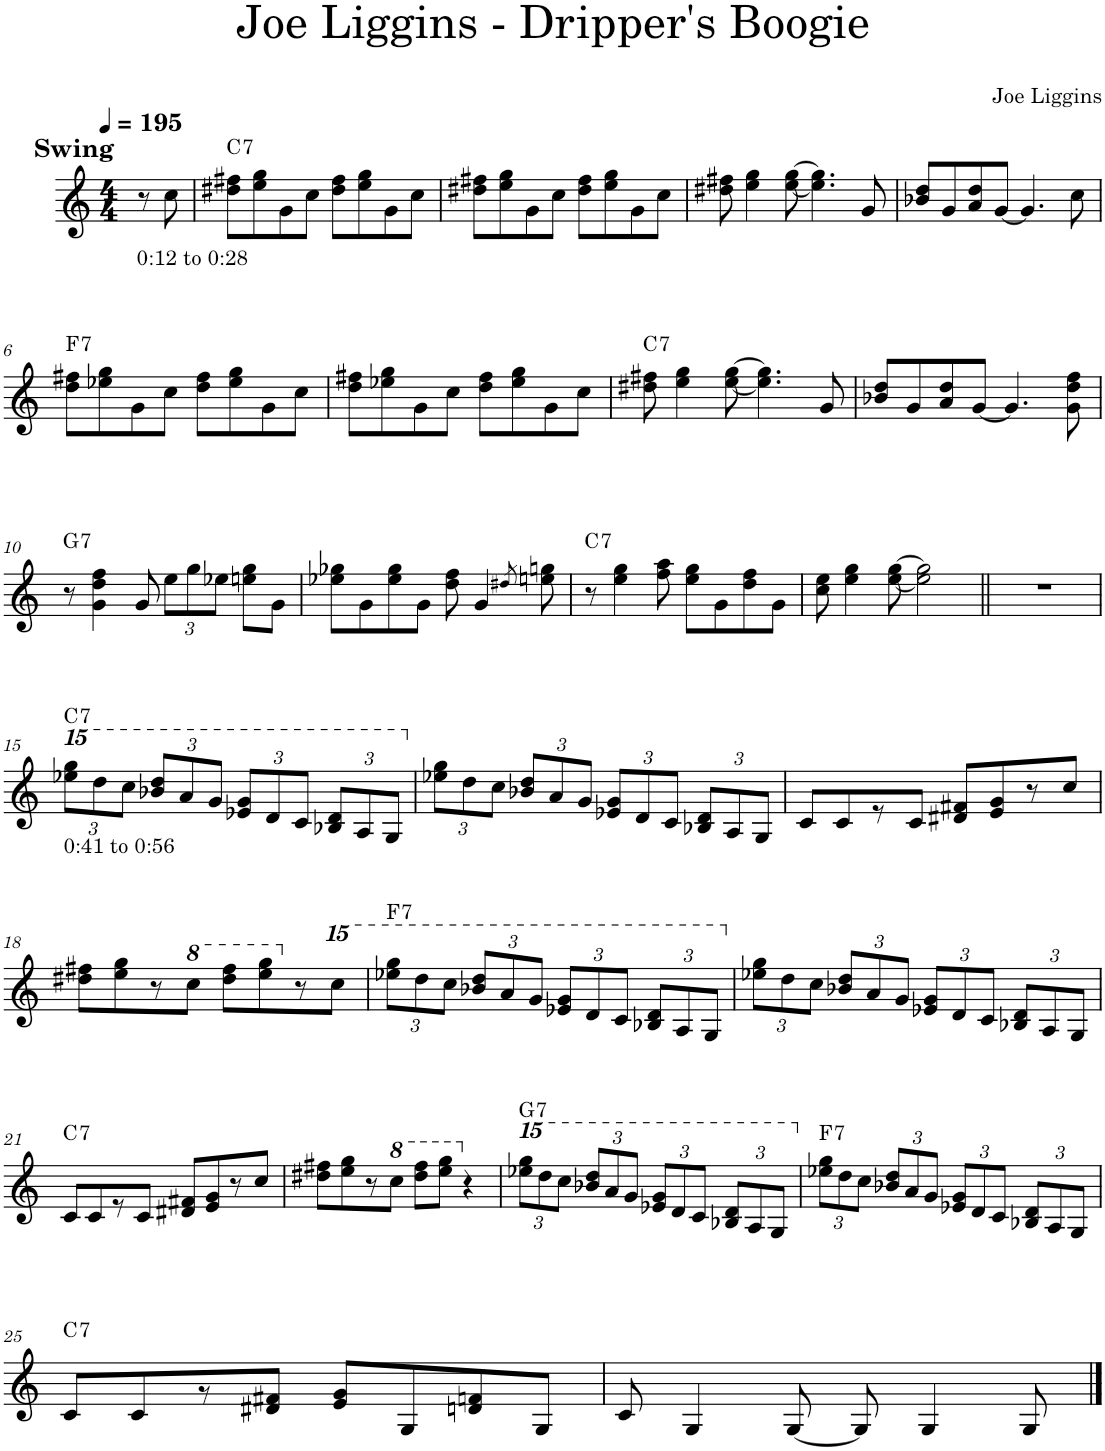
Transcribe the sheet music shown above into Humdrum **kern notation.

**kern	**harte
*part1	*part1
*staff1	*
*I"Piano	*
*I'Pno.	*
*clefG2	*
*k[]	*
*M4/4	*
*MM195	*
=1	=1
!LO:TX:a:B:t=Swing	!
8r	.
!LO:TX:b:t=0&colon;12 to 0&colon;28	!
8cc\	.
=2	=2
!	!LO:H:kt=7
8dd#X\ 8ff#X\L	C:7
8ee\ 8gg\	.
8g\	.
8cc\J	.
8dd#\ 8ff#\L	.
8ee\ 8gg\	.
8g\	.
8cc\J	.
=3	=3
8dd#X\ 8ff#X\L	.
8ee\ 8gg\	.
8g\	.
8cc\J	.
8dd#\ 8ff#\L	.
8ee\ 8gg\	.
8g\	.
8cc\J	.
=4	=4
8dd#X\ 8ff#X\	.
4ee\ 4gg\	.
[8ee\ [8gg\	.
4.ee\] 4.gg\]	.
8g/	.
=5	=5
8b-X/ 8dd/L	.
8g/	.
8a/ 8dd/	.
[8g/J	.
4.g/]	.
8cc\	.
!!LO:LB:g=z
=6	=6
!	!LO:H:kt=7
8dd\ 8ff#X\L	F:7
8ee-X\ 8gg\	.
8g\	.
8cc\J	.
8dd\ 8ff#\L	.
8ee-\ 8gg\	.
8g\	.
8cc\J	.
=7	=7
8dd\ 8ff#X\L	.
8ee-X\ 8gg\	.
8g\	.
8cc\J	.
8dd\ 8ff#\L	.
8ee-\ 8gg\	.
8g\	.
8cc\J	.
=8	=8
!	!LO:H:kt=7
8dd#X\ 8ff#X\	C:7
4ee\ 4gg\	.
[8ee\ [8gg\	.
4.ee\] 4.gg\]	.
8g/	.
=9	=9
8b-X/ 8dd/L	.
8g/	.
8a/ 8dd/	.
[8g/J	.
4.g/]	.
8g\ 8dd\ 8ff\	.
!!LO:LB:g=z
=10	=10
!	!LO:H:kt=7
8r	G:7
4g\ 4dd\ 4ff\	.
8g/	.
*Xbrackettup	*
12ee\L	.
12gg\	.
12ee-X\J	.
8een\ 8gg\L	.
8g\J	.
=11	=11
8ee-X\ 8gg-X\L	.
8g\	.
8ee-\ 8gg-\	.
8g\J	.
8dd\ 8ff\	.
4g/	.
8qdd#X/	.
8een\ 8ggn\	.
=12	=12
!	!LO:H:kt=7
8r	C:7
4ee\ 4gg\	.
8ff\ 8aa\	.
8ee\ 8gg\L	.
8g\	.
8dd\ 8ff\	.
8g\J	.
=13	=13
8cc\ 8ee\	.
4ee\ 4gg\	.
[8ee\ [8gg\	.
2ee\] 2gg\]	.
=14||	=14||
1r	.
!!LO:LB:g=z
=15	=15
*15ma	*
!LO:TX:b:t=0&colon;41 to 0&colon;56	!LO:H:kt=7
12eeee-X\ 12gggg\L	C:7
12dddd\	.
12cccc\J	.
12bbb-X/ 12dddd/L	.
12aaa/	.
12ggg/J	.
12eee-X/ 12ggg/L	.
12ddd/	.
12ccc/J	.
12bb-X/ 12ddd/L	.
12aa/	.
12gg/J	.
=16	=16
*X15ma	*
12ee-X\ 12gg\L	.
12dd\	.
12cc\J	.
12b-X/ 12dd/L	.
12a/	.
12g/J	.
12e-X/ 12g/L	.
12d/	.
12c/J	.
12B-X/ 12d/L	.
12A/	.
12G/J	.
=17	=17
8c/L	.
8c/	.
8r	.
8c/J	.
8d#X/ 8f#X/L	.
8e/ 8g/	.
8r	.
8cc/J	.
!!LO:LB:g=z
=18	=18
8dd#X\ 8ff#X\L	.
8ee\ 8gg\	.
8r	.
*8va	*
8ccc\J	.
8ddd#\ 8fff#\L	.
8eee\ 8ggg\	.
*X8va	*
8r	.
*15ma	*
8cccc\J	.
=19	=19
!	!LO:H:kt=7
12eeee-X\ 12gggg\L	F:7
12dddd\	.
12cccc\J	.
12bbb-X/ 12dddd/L	.
12aaa/	.
12ggg/J	.
12eee-X/ 12ggg/L	.
12ddd/	.
12ccc/J	.
12bb-X/ 12ddd/L	.
12aa/	.
12gg/J	.
=20	=20
*X15ma	*
12ee-X\ 12gg\L	.
12dd\	.
12cc\J	.
12b-X/ 12dd/L	.
12a/	.
12g/J	.
12e-X/ 12g/L	.
12d/	.
12c/J	.
12B-X/ 12d/L	.
12A/	.
12G/J	.
!!LO:LB:g=z
=21	=21
!	!LO:H:kt=7
8c/L	C:7
8c/	.
8r	.
8c/J	.
8d#X/ 8f#X/L	.
8e/ 8g/	.
8r	.
8cc/J	.
=22	=22
8dd#X\ 8ff#X\L	.
8ee\ 8gg\	.
8r	.
*8va	*
8ccc\J	.
8ddd#\ 8fff#\L	.
8eee\ 8ggg\J	.
*X8va	*
4r	.
=23	=23
*15ma	*
!	!LO:H:kt=7
12eeee-X\ 12gggg\L	G:7
12dddd\	.
12cccc\J	.
12bbb-X/ 12dddd/L	.
12aaa/	.
12ggg/J	.
12eee-X/ 12ggg/L	.
12ddd/	.
12ccc/J	.
12bb-X/ 12ddd/L	.
12aa/	.
12gg/J	.
=24	=24
*X15ma	*
!	!LO:H:kt=7
12ee-X\ 12gg\L	F:7
12dd\	.
12cc\J	.
12b-X/ 12dd/L	.
12a/	.
12g/J	.
12e-X/ 12g/L	.
12d/	.
12c/J	.
12B-X/ 12d/L	.
12A/	.
12G/J	.
!!LO:LB:g=z
=25	=25
!	!LO:H:kt=7
8c/L	C:7
8c/	.
8r	.
8d#X/ 8f#X/J	.
8e/ 8g/L	.
8G/	.
8dn/ 8fn/	.
8G/J	.
=26	=26
8c/	.
4G/	.
[8G/	.
8G/]	.
4G/	.
8G/	.
==	==
*-	*-
